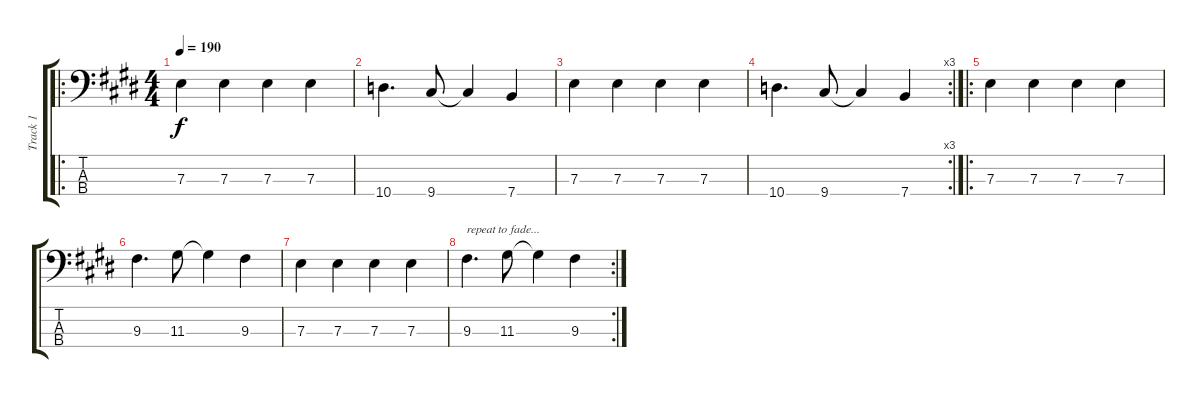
\track ("Track 1" "Track 1") {instrument electricbasspick}
\staff {score tabs}
\tuning (G2 D2 A1 E1) {hide}
\ro
\ts (4 4)
\tempo 190
\clef f4
\ks c#minor
7.3.4{dy f} 7.3.4 7.3.4 7.3.4 |
10.4.4{d} 9.4.8 9.4{t}.4 7.4.4 |
7.3.4 7.3.4 7.3.4 7.3.4 |
\rc 3
10.4.4{d} 9.4.8 9.4{t}.4 7.4.4 |
\ro
7.3.4 7.3.4 7.3.4 7.3.4 |
9.3.4{d} 11.3.8 11.3{t}.4 9.3.4 |
7.3.4 7.3.4 7.3.4 7.3.4 |
\rc 2
9.3.4{d txt "repeat to fade..."} 11.3.8 11.3{t}.4 9.3.4
